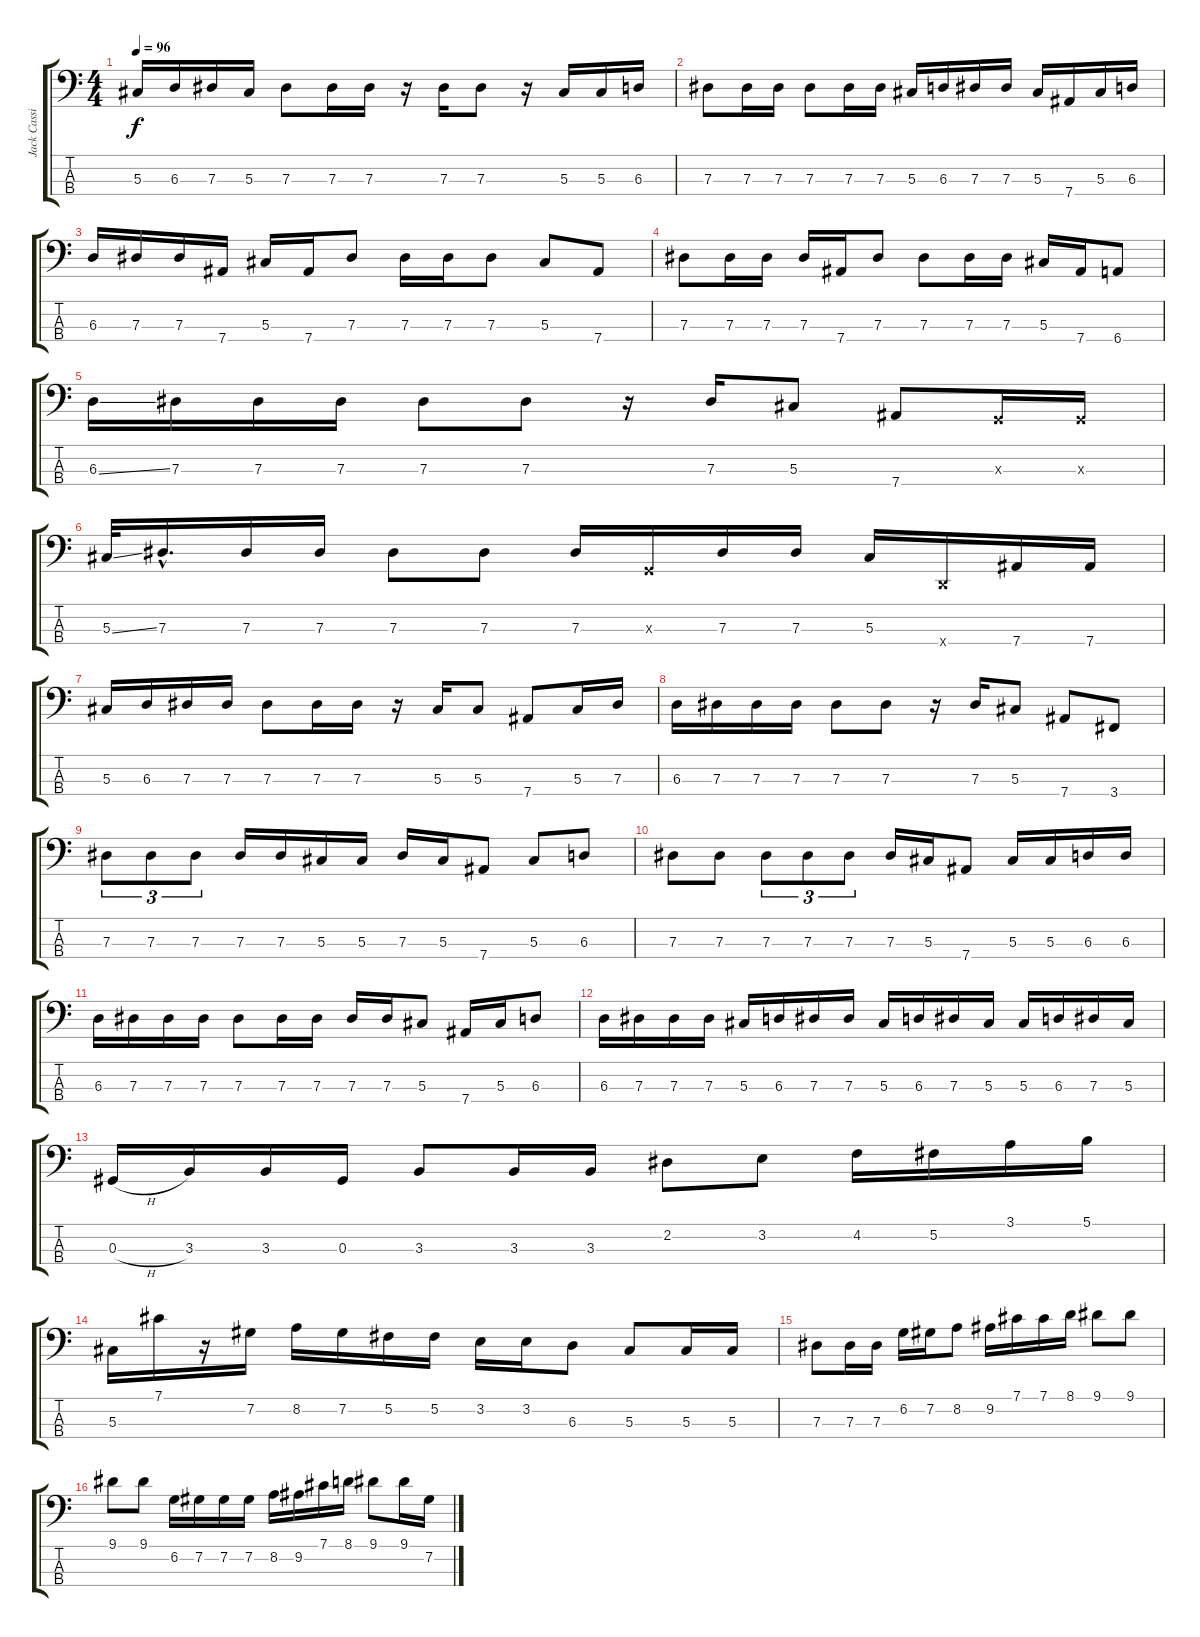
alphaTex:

\track ("Jack Cassidy" "Jack Cassi") {instrument electricbassfinger}
\staff {score tabs}
\tuning (Gb2 Db2 Ab1 Eb1) {hide}
\ts (4 4)
\tempo 96
\clef f4
\ks c
5.3.16{dy f} 6.3.16 7.3.16 5.3.16 7.3.8 7.3.16 7.3.16 r.16 7.3.16 7.3.8 r.16 5.3.16 5.3.16 6.3.16 |
7.3.8 7.3.16 7.3.16 7.3.8 7.3.16 7.3.16 5.3.16 6.3.16 7.3.16 7.3.16 5.3.16 7.4.16 5.3.16 6.3.16 |
6.3.16 7.3.16 7.3.16 7.4.16 5.3.16 7.4.16 7.3.8 7.3.16 7.3.16 7.3.8 5.3.8 7.4.8 |
7.3.8 7.3.16 7.3.16 7.3.16 7.4.16 7.3.8 7.3.8 7.3.16 7.3.16 5.3.16 7.4.16 6.4.8 |
6.3{ss}.16 7.3.16 7.3.16 7.3.16 7.3.8 7.3.8 r.16 7.3.16 5.3.8 7.4.8 -1.3{x}.16 -1.3{x}.16 |
5.3{ss}.32 7.3{hac}.16{d} 7.3.16 7.3.16 7.3.8 7.3.8 7.3.16 -1.3{x}.16 7.3.16 7.3.16 5.3.16 -1.4{x}.16 7.4.16 7.4.16 |
5.3.16 6.3.16 7.3.16 7.3.16 7.3.8 7.3.16 7.3.16 r.16 5.3.16 5.3.8 7.4.8 5.3.16 7.3.16 |
6.3.16 7.3.16 7.3.16 7.3.16 7.3.8 7.3.8 r.16 7.3.16 5.3.8 7.4.8 3.4.8 |
7.3.8{tu (3 2)} 7.3.8{tu (3 2)} 7.3.8{tu (3 2)} 7.3.16 7.3.16 5.3.16 5.3.16 7.3.16 5.3.16 7.4.8 5.3.8 6.3.8 |
7.3.8 7.3.8 7.3.8{tu (3 2)} 7.3.8{tu (3 2)} 7.3.8{tu (3 2)} 7.3.16 5.3.16 7.4.8 5.3.16 5.3.16 6.3.16 6.3.16 |
6.3.16 7.3.16 7.3.16 7.3.16 7.3.8 7.3.16 7.3.16 7.3.16 7.3.16 5.3.8 7.4.16 5.3.16 6.3.8 |
6.3.16 7.3.16 7.3.16 7.3.16 5.3.16 6.3.16 7.3.16 7.3.16 5.3.16 6.3.16 7.3.16 5.3.16 5.3.16 6.3.16 7.3.16 5.3.16 |
0.3{h}.16 3.3.16 3.3.16 0.3.16 3.3.8 3.3.16 3.3.16 2.2.8 3.2.8 4.2.16 5.2.16 3.1.16 5.1.16 |
5.3.16 7.1.16 r.16 7.2.16 8.2.16 7.2.16 5.2.16 5.2.16 3.2.16 3.2.16 6.3.8 5.3.8 5.3.16 5.3.16 |
7.3.8 7.3.16 7.3.16 6.2.16 7.2.16 8.2.8 9.2.16 7.1.16 7.1.16 8.1.16 9.1.8 9.1.8 |
9.1.8 9.1.8 6.2.16 7.2.16 7.2.16 7.2.16 8.2.16 9.2.16 7.1.16 8.1.16 9.1.8 9.1.16 7.2.16
